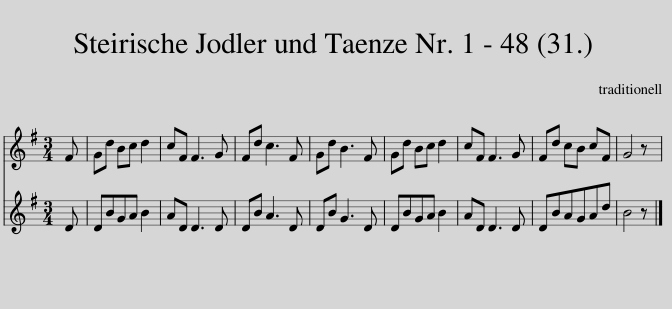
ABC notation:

X:1
%%score 1 2
L:1/8
M:3/4
I:linebreak $
K:G
V:1 treble
V:2 treble
V:1
 F | Gd Bc d2 | cF F3 G | Fd c3 F | Gd B3 F | %5
 Gd Bc d2 | cF F3 G | Fd cB cF | G4 z | %9
V:2
 D | DBGA B2 | AD D3 D | DB A3 D | DB G3 D | %5
 DBGA B2 | AD D3 D | DBAGAd | B4 z | %9
